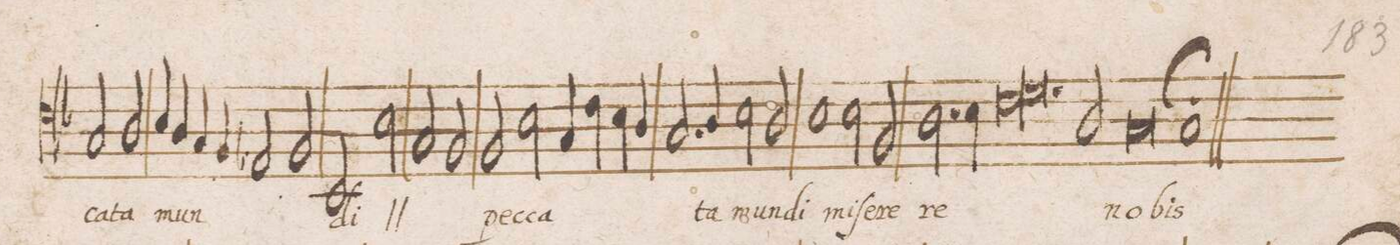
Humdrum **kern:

**kern	**text
*I"TENOR	*
*clefC4	*
*k[b-]	*
*met(C|)	*
*M2/1	*
2G/	-ca-
2A/	-ta
=11-	=11-
4B-/	mun-
4A/	.
4G/	.
4F/	.
2E-X/	.
2F/	.
=12-	=12-
2BB-/	di
*	*ij
2B-\	pec-
2G/	-ca-
2F/	-ta
*	*Xij
=13-	=13-
2F/	pec-
2B-\	-ca-
4G/	.
4c\	.
4B-\	.
4A/	.
=14-	=14-
2.G/	.
4A/	-ta
2B-\	mun-
2A/	-di
=15-	=15-
1B-	mi-
2B-\	-ſe-
2F/	-re-
=16-	=16-
2.A\	-re
4B-\	.
*lig	*
1c	.
=17-	=17-
1.d	.
*Xlig	*
2A/	.
=18-	=18-
0G	no-
=19-	=19-
0Gl;	-bis
*-	*-
